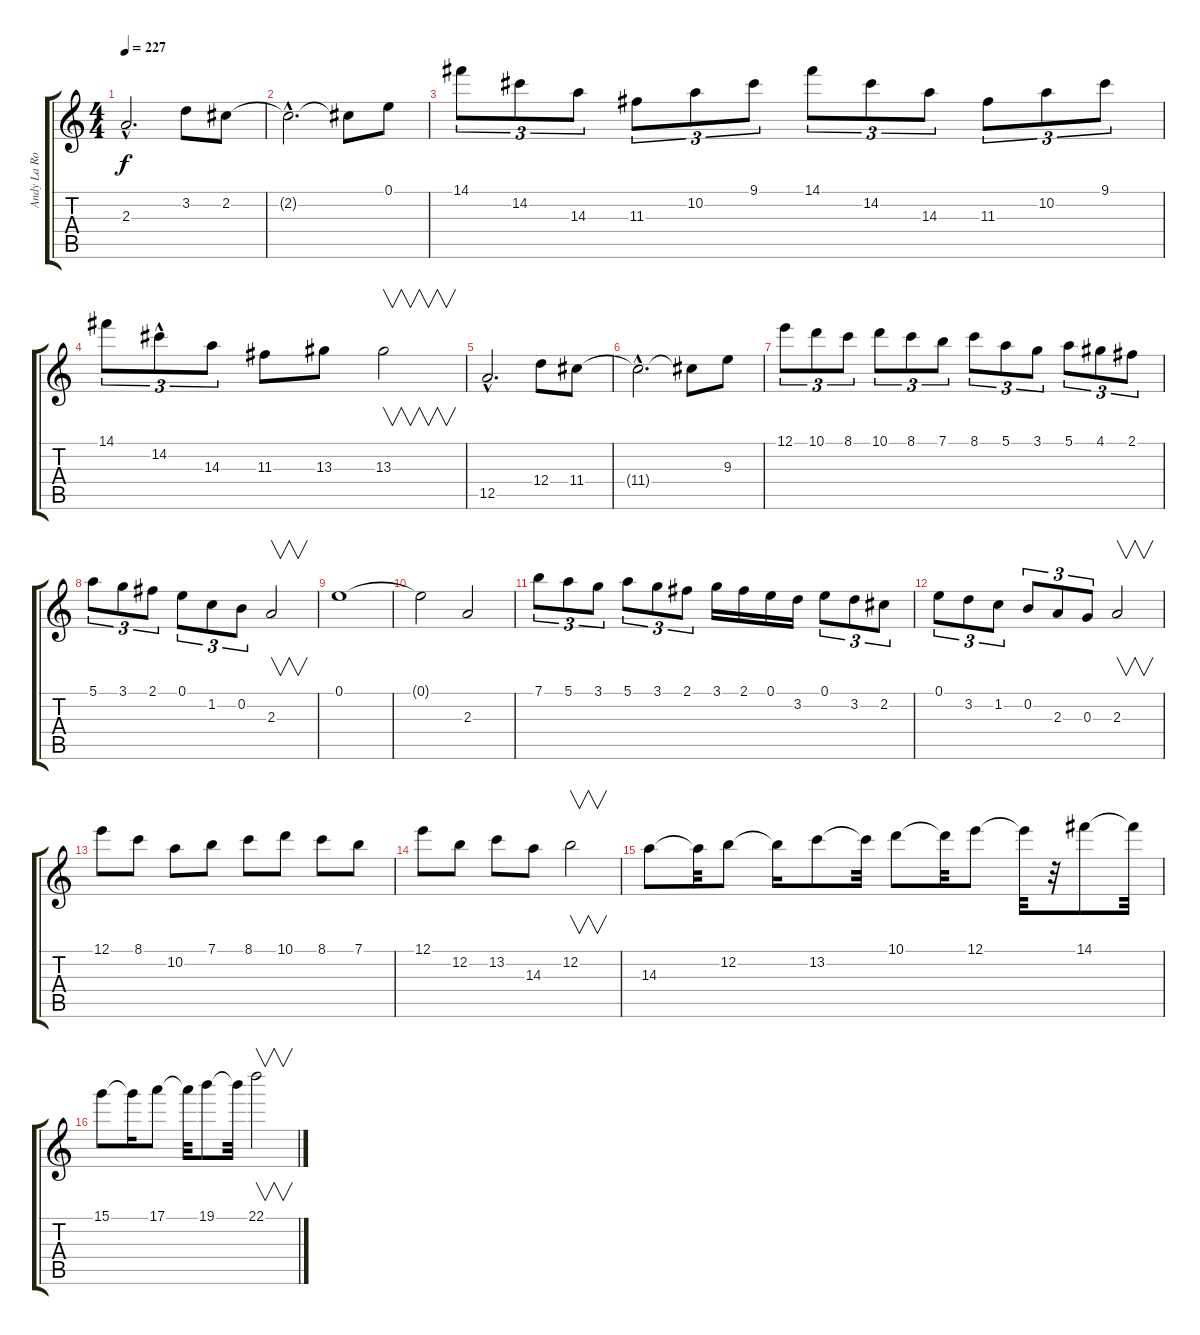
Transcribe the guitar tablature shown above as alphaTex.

\track ("Andy La Rocque" "Andy La Ro") {instrument overdrivenguitar}
\staff {score tabs}
\tuning (E4 B3 G3 D3 A2 E2) {hide}
\ts (4 4)
\tempo 227
\clef g2
\ks c
2.3{hac}.2{d dy f} 3.2.8 2.2.8 |
2.2{hac t}.2{d} 2.2{t}.8 0.1.8 |
14.1.8{tu (3 2)} 14.2.8{tu (3 2)} 14.3.8{tu (3 2)} 11.3.8{tu (3 2)} 10.2.8{tu (3 2)} 9.1.8{tu (3 2)} 14.1.8{tu (3 2)} 14.2.8{tu (3 2)} 14.3.8{tu (3 2)} 11.3.8{tu (3 2)} 10.2.8{tu (3 2)} 9.1.8{tu (3 2)} |
14.1.8{tu (3 2)} 14.2{hac}.8{tu (3 2)} 14.3.8{tu (3 2)} 11.3.8 13.3.8 13.3.2{v} |
12.5{hac}.2{d} 12.4.8 11.4.8 |
11.4{hac t}.2{d} 11.4{t}.8 9.3.8 |
12.1.8{tu (3 2)} 10.1.8{tu (3 2)} 8.1.8{tu (3 2)} 10.1.8{tu (3 2)} 8.1.8{tu (3 2)} 7.1.8{tu (3 2)} 8.1.8{tu (3 2)} 5.1.8{tu (3 2)} 3.1.8{tu (3 2)} 5.1.8{tu (3 2)} 4.1.8{tu (3 2)} 2.1.8{tu (3 2)} |
5.1.8{tu (3 2)} 3.1.8{tu (3 2)} 2.1.8{tu (3 2)} 0.1.8{tu (3 2)} 1.2.8{tu (3 2)} 0.2.8{tu (3 2)} 2.3.2{v} |
0.1.1 |
0.1{t}.2 2.3.2 |
7.1.8{tu (3 2)} 5.1.8{tu (3 2)} 3.1.8{tu (3 2)} 5.1.8{tu (3 2)} 3.1.8{tu (3 2)} 2.1.8{tu (3 2)} 3.1.16 2.1.16 0.1.16 3.2.16 0.1.8{tu (3 2)} 3.2.8{tu (3 2)} 2.2.8{tu (3 2)} |
0.1.8{tu (3 2)} 3.2.8{tu (3 2)} 1.2.8{tu (3 2)} 0.2.8{tu (3 2)} 2.3.8{tu (3 2)} 0.3.8{tu (3 2)} 2.3.2{v} |
12.1.8 8.1.8 10.2.8 7.1.8 8.1.8 10.1.8 8.1.8 7.1.8 |
12.1.8 12.2.8 13.2.8 14.3.8 12.2.2{v} |
14.3.8 14.3{t}.32 12.2.8 12.2{t}.16 13.2.8 13.2{t}.32 10.1.8 10.1{t}.32 12.1.8 12.1{t}.32 r.32 14.1.8 14.1{t}.32 |
15.1.8 15.1{t}.16 17.1.8 17.1{t}.32 19.1.8 19.1{t}.32 22.1.2{v}
